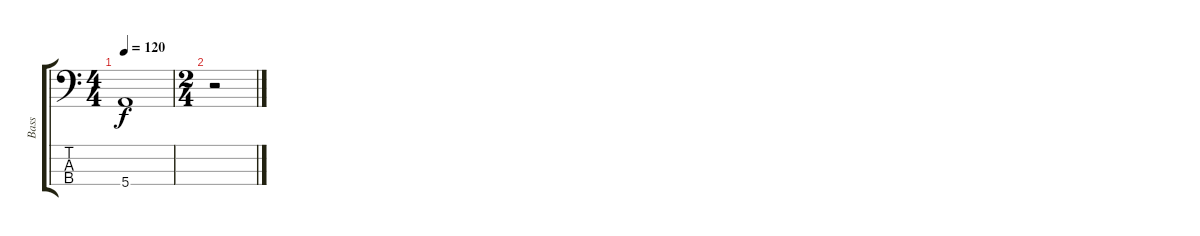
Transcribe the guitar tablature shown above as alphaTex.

\track ("Bass" "Bass") {instrument electricbassfinger}
\staff {score tabs}
\tuning (G2 D2 A1 E1) {hide}
\ts (4 4)
\tempo 120
\clef f4
\ks c
5.4{t}.1{dy f} |
\ts (2 4)
r.2
